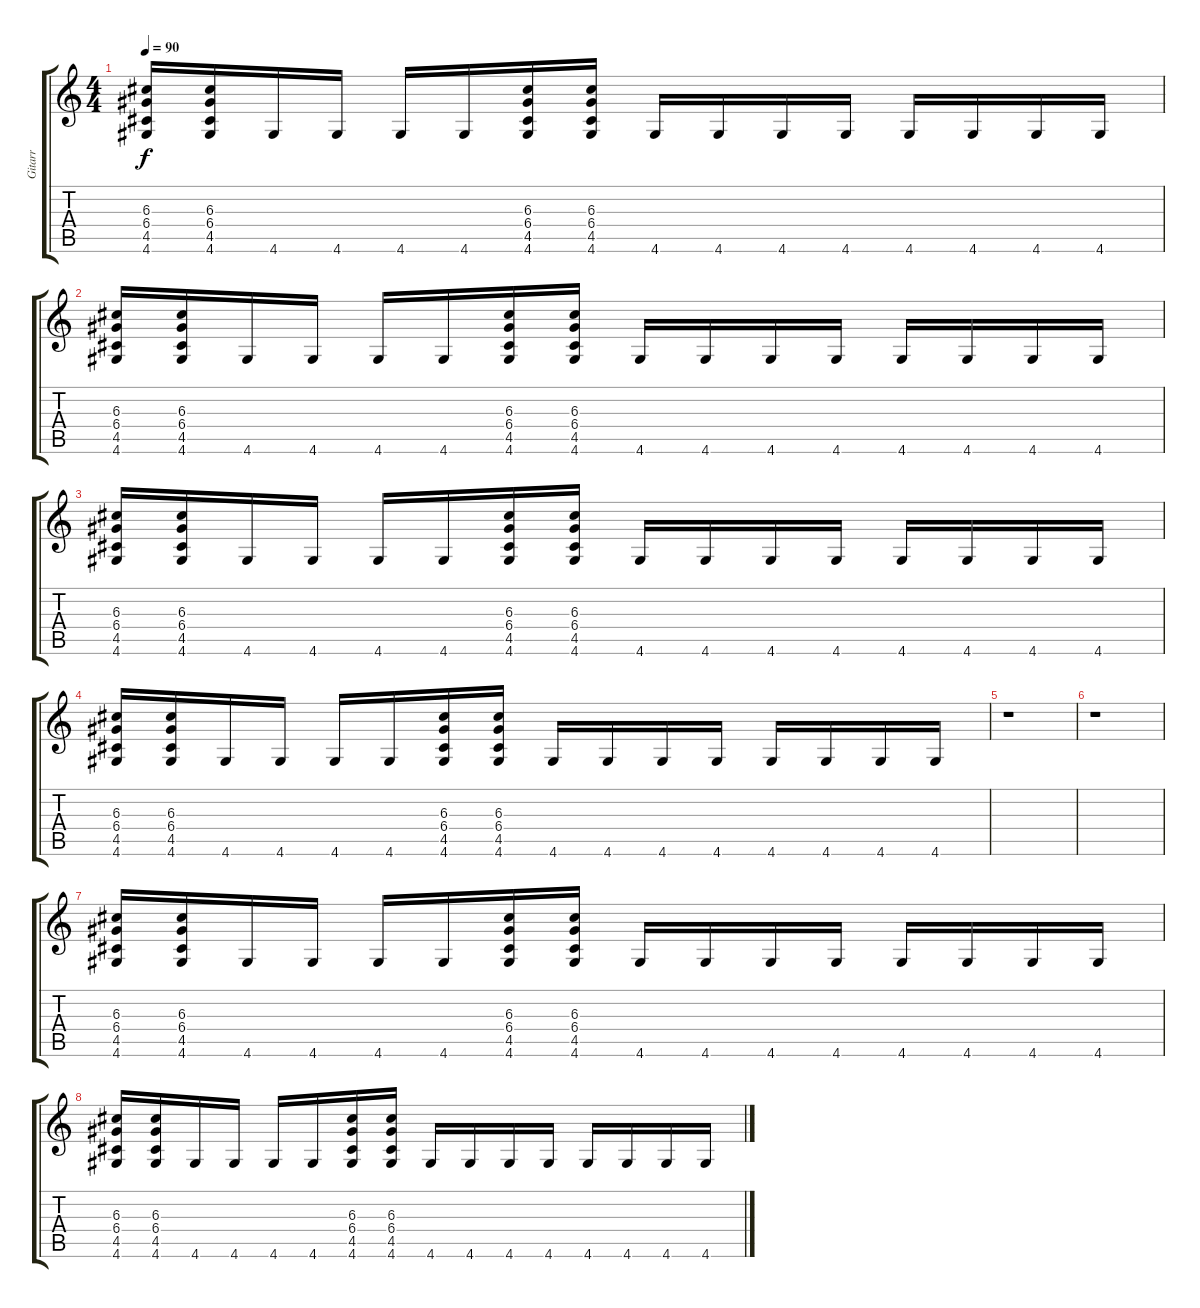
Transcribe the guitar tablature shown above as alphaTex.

\track ("Gitarr" "Gitarr") {instrument distortionguitar}
\staff {score tabs}
\tuning (E4 B3 G3 D3 A2 E2) {hide}
\ts (4 4)
\tempo 90
\clef g2
\ks c
(6.3 6.4 4.5 4.6).16{dy f volume 12 instrument distortionguitar} (6.3 6.4 4.5 4.6).16 4.6.16{volume 10 instrument electricguitarmuted} 4.6.16 4.6.16 4.6.16 (6.3 6.4 4.5 4.6).16{volume 12 instrument distortionguitar} (6.3 6.4 4.5 4.6).16 4.6.16{volume 10 instrument electricguitarmuted} 4.6.16 4.6.16 4.6.16 4.6.16 4.6.16 4.6.16 4.6.16 |
(6.3 6.4 4.5 4.6).16{volume 12 instrument distortionguitar} (6.3 6.4 4.5 4.6).16 4.6.16{volume 10 instrument electricguitarmuted} 4.6.16 4.6.16 4.6.16 (6.3 6.4 4.5 4.6).16{volume 12 instrument distortionguitar} (6.3 6.4 4.5 4.6).16 4.6.16{volume 10 instrument electricguitarmuted} 4.6.16 4.6.16 4.6.16 4.6.16 4.6.16 4.6.16 4.6.16 |
(6.3 6.4 4.5 4.6).16{volume 12 instrument distortionguitar} (6.3 6.4 4.5 4.6).16 4.6.16{volume 10 instrument electricguitarmuted} 4.6.16 4.6.16 4.6.16 (6.3 6.4 4.5 4.6).16{volume 12 instrument distortionguitar} (6.3 6.4 4.5 4.6).16 4.6.16{volume 10 instrument electricguitarmuted} 4.6.16 4.6.16 4.6.16 4.6.16 4.6.16 4.6.16 4.6.16 |
(6.3 6.4 4.5 4.6).16{volume 12 instrument distortionguitar} (6.3 6.4 4.5 4.6).16 4.6.16{volume 10 instrument electricguitarmuted} 4.6.16 4.6.16 4.6.16 (6.3 6.4 4.5 4.6).16{volume 12 instrument distortionguitar} (6.3 6.4 4.5 4.6).16 4.6.16{volume 10 instrument electricguitarmuted} 4.6.16 4.6.16 4.6.16 4.6.16 4.6.16 4.6.16 4.6.16 |
r.1 |
r.1 |
(6.3 6.4 4.5 4.6).16{volume 12 instrument distortionguitar} (6.3 6.4 4.5 4.6).16 4.6.16{volume 10 instrument electricguitarmuted} 4.6.16 4.6.16 4.6.16 (6.3 6.4 4.5 4.6).16{volume 12 instrument distortionguitar} (6.3 6.4 4.5 4.6).16 4.6.16{volume 10 instrument electricguitarmuted} 4.6.16 4.6.16 4.6.16 4.6.16 4.6.16 4.6.16 4.6.16 |
(6.3 6.4 4.5 4.6).16{volume 12 instrument distortionguitar} (6.3 6.4 4.5 4.6).16 4.6.16{volume 10 instrument electricguitarmuted} 4.6.16 4.6.16 4.6.16 (6.3 6.4 4.5 4.6).16{volume 12 instrument distortionguitar} (6.3 6.4 4.5 4.6).16 4.6.16{volume 10 instrument electricguitarmuted} 4.6.16 4.6.16 4.6.16 4.6.16 4.6.16 4.6.16 4.6.16
